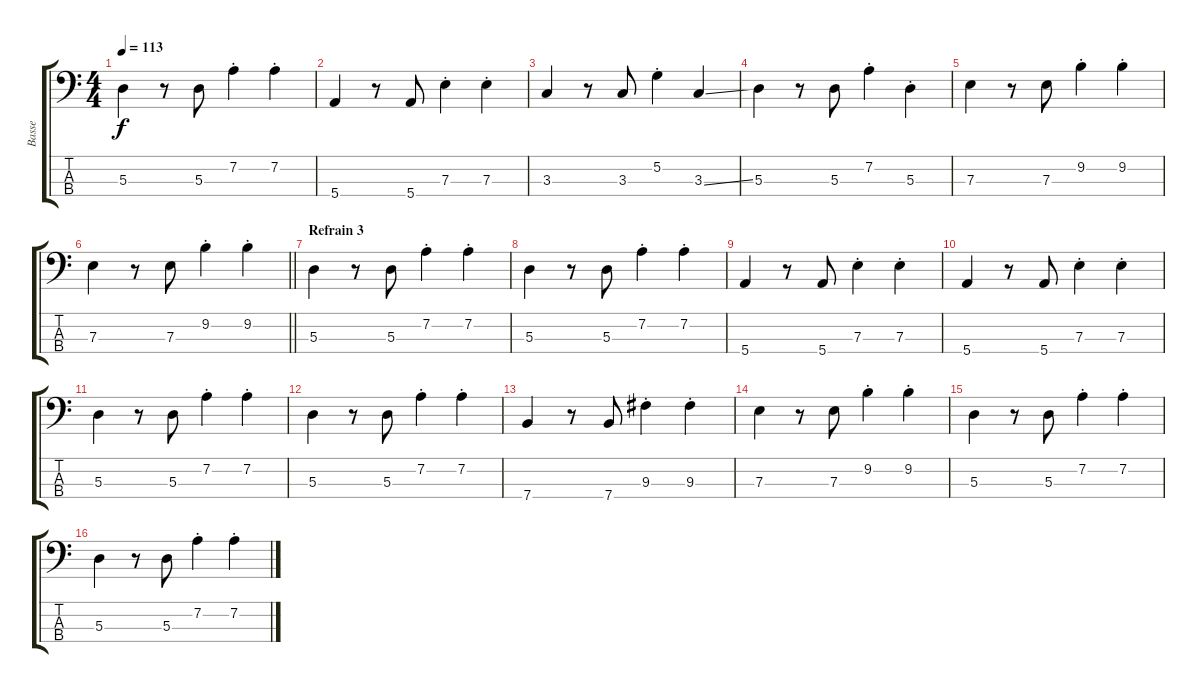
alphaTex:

\track ("Basse" "Basse") {instrument electricbassfinger}
\staff {score tabs}
\tuning (G2 D2 A1 E1) {hide}
\ts (4 4)
\tempo 113
\clef f4
\ks c
5.3.4{dy f} r.8 5.3.8 7.2{st}.4 7.2{st}.4 |
5.4.4 r.8 5.4.8 7.3{st}.4 7.3{st}.4 |
3.3.4 r.8 3.3.8 5.2{st}.4 3.3{ss}.4 |
5.3.4 r.8 5.3.8 7.2{st}.4 5.3{st}.4 |
7.3.4 r.8 7.3.8 9.2{st}.4 9.2{st}.4 |
\barLineRight lightlight
7.3.4 r.8 7.3.8 9.2{st}.4 9.2{st}.4 |
\section ("" "Refrain 3")
5.3.4 r.8 5.3.8 7.2{st}.4 7.2{st}.4 |
5.3.4 r.8 5.3.8 7.2{st}.4 7.2{st}.4 |
5.4.4 r.8 5.4.8 7.3{st}.4 7.3{st}.4 |
5.4.4 r.8 5.4.8 7.3{st}.4 7.3{st}.4 |
5.3.4 r.8 5.3.8 7.2{st}.4 7.2{st}.4 |
5.3.4 r.8 5.3.8 7.2{st}.4 7.2{st}.4 |
7.4.4 r.8 7.4.8 9.3{st}.4 9.3{st}.4 |
7.3.4 r.8 7.3.8 9.2{st}.4 9.2{st}.4 |
5.3.4 r.8 5.3.8 7.2{st}.4 7.2{st}.4 |
5.3.4 r.8 5.3.8 7.2{st}.4 7.2{st}.4
